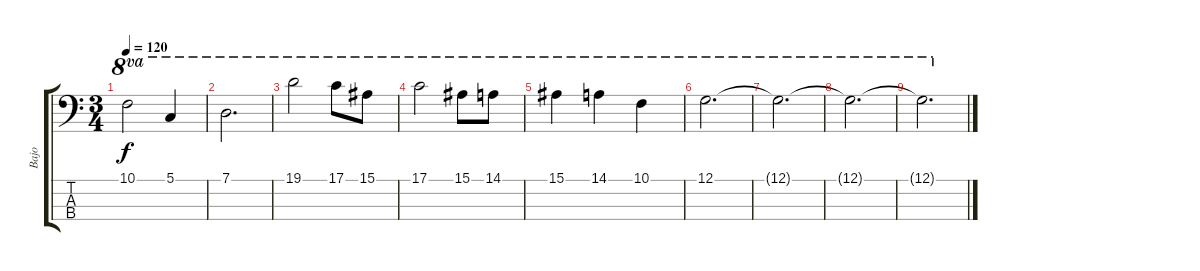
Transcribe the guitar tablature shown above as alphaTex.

\track ("Bajo" "Bajo") {instrument electricbassfinger}
\staff {score tabs}
\tuning (G2 D2 A1 E1) {hide}
\ts (3 4)
\tempo 120
\clef f4
\ks c
10.1.2{ot 8va dy f} 5.1.4{ot 8va} |
7.1.2{d ot 8va} |
19.1.2{ot 8va} 17.1.8{ot 8va} 15.1.8{ot 8va} |
17.1.2{ot 8va} 15.1.8{ot 8va} 14.1.8{ot 8va} |
15.1.4{ot 8va} 14.1.4{ot 8va} 10.1.4{ot 8va} |
12.1.2{d ot 8va} |
12.1{t}.2{d ot 8va volume 13} |
12.1{t}.2{d ot 8va volume 11} |
12.1{t}.2{d ot 8va volume 8}
